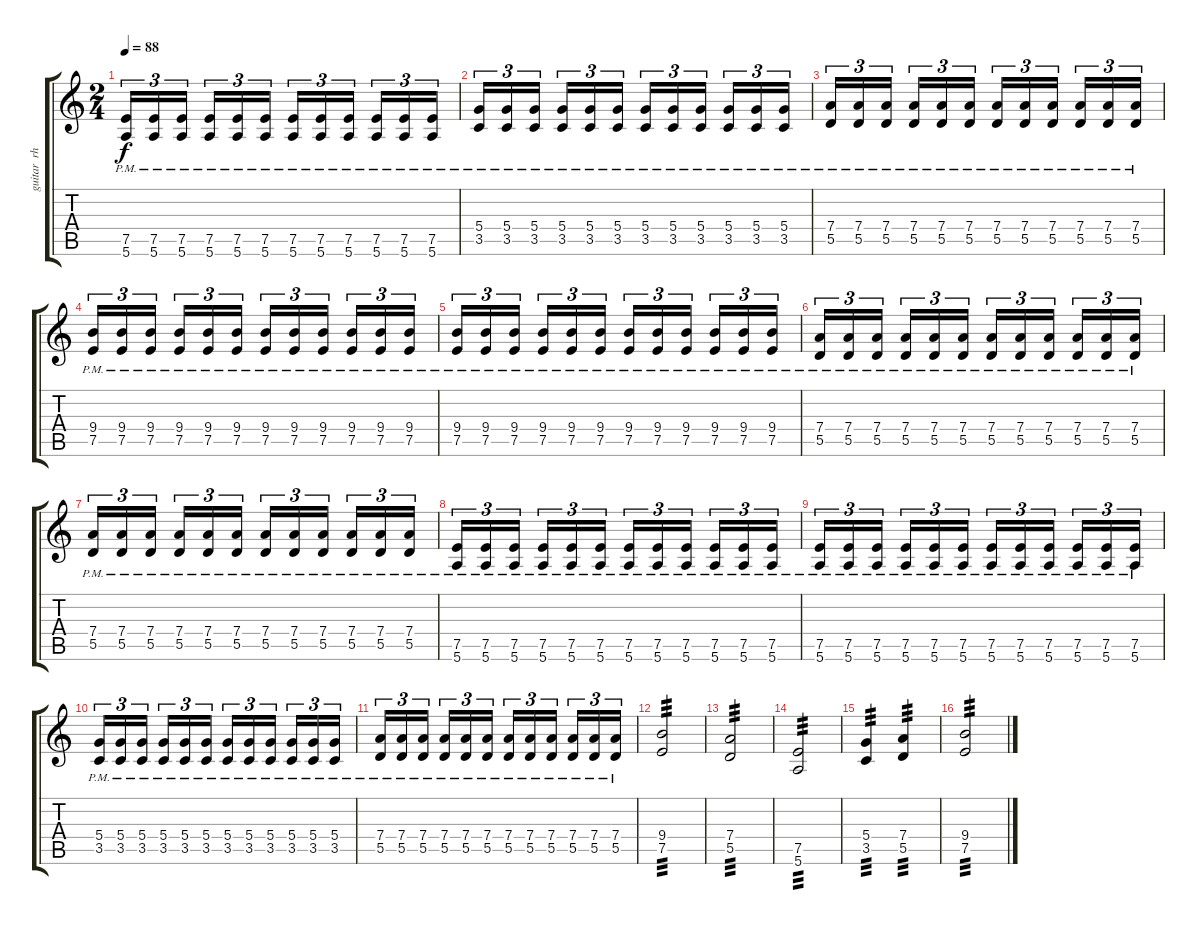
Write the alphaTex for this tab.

\track ("guitar  rhythm  left" "guitar  rh") {instrument distortionguitar}
\staff {score tabs}
\tuning (E4 B3 G3 D3 A2 E2) {hide}
\ts (2 4)
\tempo 88
\clef g2
\ks c
(7.5{pm} 5.6{pm}).16{tu (3 2) dy f} (7.5{pm} 5.6{pm}).16{tu (3 2)} (7.5{pm} 5.6{pm}).16{tu (3 2) beam splitsecondary} (7.5{pm} 5.6{pm}).16{tu (3 2)} (7.5{pm} 5.6{pm}).16{tu (3 2)} (7.5{pm} 5.6{pm}).16{tu (3 2)} (7.5{pm} 5.6{pm}).16{tu (3 2)} (7.5{pm} 5.6{pm}).16{tu (3 2)} (7.5{pm} 5.6{pm}).16{tu (3 2) beam splitsecondary} (7.5{pm} 5.6{pm}).16{tu (3 2)} (7.5{pm} 5.6{pm}).16{tu (3 2)} (7.5{pm} 5.6{pm}).16{tu (3 2)} |
(5.4{pm} 3.5{pm}).16{tu (3 2)} (5.4{pm} 3.5{pm}).16{tu (3 2)} (5.4{pm} 3.5{pm}).16{tu (3 2) beam splitsecondary} (5.4{pm} 3.5{pm}).16{tu (3 2)} (5.4{pm} 3.5{pm}).16{tu (3 2)} (5.4{pm} 3.5{pm}).16{tu (3 2)} (5.4{pm} 3.5{pm}).16{tu (3 2)} (5.4{pm} 3.5{pm}).16{tu (3 2)} (5.4{pm} 3.5{pm}).16{tu (3 2) beam splitsecondary} (5.4{pm} 3.5{pm}).16{tu (3 2)} (5.4{pm} 3.5{pm}).16{tu (3 2)} (5.4{pm} 3.5{pm}).16{tu (3 2)} |
(7.4{pm} 5.5{pm}).16{tu (3 2)} (7.4{pm} 5.5{pm}).16{tu (3 2)} (7.4{pm} 5.5{pm}).16{tu (3 2) beam splitsecondary} (7.4{pm} 5.5{pm}).16{tu (3 2)} (7.4{pm} 5.5{pm}).16{tu (3 2)} (7.4{pm} 5.5{pm}).16{tu (3 2)} (7.4{pm} 5.5{pm}).16{tu (3 2)} (7.4{pm} 5.5{pm}).16{tu (3 2)} (7.4{pm} 5.5{pm}).16{tu (3 2) beam splitsecondary} (7.4{pm} 5.5{pm}).16{tu (3 2)} (7.4{pm} 5.5{pm}).16{tu (3 2)} (7.4{pm} 5.5{pm}).16{tu (3 2)} |
(9.4{pm} 7.5{pm}).16{tu (3 2)} (9.4{pm} 7.5{pm}).16{tu (3 2)} (9.4{pm} 7.5{pm}).16{tu (3 2) beam splitsecondary} (9.4{pm} 7.5{pm}).16{tu (3 2)} (9.4{pm} 7.5{pm}).16{tu (3 2)} (9.4{pm} 7.5{pm}).16{tu (3 2)} (9.4{pm} 7.5{pm}).16{tu (3 2)} (9.4{pm} 7.5{pm}).16{tu (3 2)} (9.4{pm} 7.5{pm}).16{tu (3 2) beam splitsecondary} (9.4{pm} 7.5{pm}).16{tu (3 2)} (9.4{pm} 7.5{pm}).16{tu (3 2)} (9.4{pm} 7.5{pm}).16{tu (3 2)} |
(9.4{pm} 7.5{pm}).16{tu (3 2)} (9.4{pm} 7.5{pm}).16{tu (3 2)} (9.4{pm} 7.5{pm}).16{tu (3 2) beam splitsecondary} (9.4{pm} 7.5{pm}).16{tu (3 2)} (9.4{pm} 7.5{pm}).16{tu (3 2)} (9.4{pm} 7.5{pm}).16{tu (3 2)} (9.4{pm} 7.5{pm}).16{tu (3 2)} (9.4{pm} 7.5{pm}).16{tu (3 2)} (9.4{pm} 7.5{pm}).16{tu (3 2) beam splitsecondary} (9.4{pm} 7.5{pm}).16{tu (3 2)} (9.4{pm} 7.5{pm}).16{tu (3 2)} (9.4{pm} 7.5{pm}).16{tu (3 2)} |
(7.4{pm} 5.5{pm}).16{tu (3 2)} (7.4{pm} 5.5{pm}).16{tu (3 2)} (7.4{pm} 5.5{pm}).16{tu (3 2) beam splitsecondary} (7.4{pm} 5.5{pm}).16{tu (3 2)} (7.4{pm} 5.5{pm}).16{tu (3 2)} (7.4{pm} 5.5{pm}).16{tu (3 2)} (7.4{pm} 5.5{pm}).16{tu (3 2)} (7.4{pm} 5.5{pm}).16{tu (3 2)} (7.4{pm} 5.5{pm}).16{tu (3 2) beam splitsecondary} (7.4{pm} 5.5{pm}).16{tu (3 2)} (7.4{pm} 5.5{pm}).16{tu (3 2)} (7.4{pm} 5.5{pm}).16{tu (3 2)} |
(7.4{pm} 5.5{pm}).16{tu (3 2)} (7.4{pm} 5.5{pm}).16{tu (3 2)} (7.4{pm} 5.5{pm}).16{tu (3 2) beam splitsecondary} (7.4{pm} 5.5{pm}).16{tu (3 2)} (7.4{pm} 5.5{pm}).16{tu (3 2)} (7.4{pm} 5.5{pm}).16{tu (3 2)} (7.4{pm} 5.5{pm}).16{tu (3 2)} (7.4{pm} 5.5{pm}).16{tu (3 2)} (7.4{pm} 5.5{pm}).16{tu (3 2) beam splitsecondary} (7.4{pm} 5.5{pm}).16{tu (3 2)} (7.4{pm} 5.5{pm}).16{tu (3 2)} (7.4{pm} 5.5{pm}).16{tu (3 2)} |
(7.5{pm} 5.6{pm}).16{tu (3 2)} (7.5{pm} 5.6{pm}).16{tu (3 2)} (7.5{pm} 5.6{pm}).16{tu (3 2) beam splitsecondary} (7.5{pm} 5.6{pm}).16{tu (3 2)} (7.5{pm} 5.6{pm}).16{tu (3 2)} (7.5{pm} 5.6{pm}).16{tu (3 2)} (7.5{pm} 5.6{pm}).16{tu (3 2)} (7.5{pm} 5.6{pm}).16{tu (3 2)} (7.5{pm} 5.6{pm}).16{tu (3 2) beam splitsecondary} (7.5{pm} 5.6{pm}).16{tu (3 2)} (7.5{pm} 5.6{pm}).16{tu (3 2)} (7.5{pm} 5.6{pm}).16{tu (3 2)} |
(7.5{pm} 5.6{pm}).16{tu (3 2)} (7.5{pm} 5.6{pm}).16{tu (3 2)} (7.5{pm} 5.6{pm}).16{tu (3 2) beam splitsecondary} (7.5{pm} 5.6{pm}).16{tu (3 2)} (7.5{pm} 5.6{pm}).16{tu (3 2)} (7.5{pm} 5.6{pm}).16{tu (3 2)} (7.5{pm} 5.6{pm}).16{tu (3 2)} (7.5{pm} 5.6{pm}).16{tu (3 2)} (7.5{pm} 5.6{pm}).16{tu (3 2) beam splitsecondary} (7.5{pm} 5.6{pm}).16{tu (3 2)} (7.5{pm} 5.6{pm}).16{tu (3 2)} (7.5{pm} 5.6{pm}).16{tu (3 2)} |
(5.4{pm} 3.5{pm}).16{tu (3 2)} (5.4{pm} 3.5{pm}).16{tu (3 2)} (5.4{pm} 3.5{pm}).16{tu (3 2) beam splitsecondary} (5.4{pm} 3.5{pm}).16{tu (3 2)} (5.4{pm} 3.5{pm}).16{tu (3 2)} (5.4{pm} 3.5{pm}).16{tu (3 2)} (5.4{pm} 3.5{pm}).16{tu (3 2)} (5.4{pm} 3.5{pm}).16{tu (3 2)} (5.4{pm} 3.5{pm}).16{tu (3 2) beam splitsecondary} (5.4{pm} 3.5{pm}).16{tu (3 2)} (5.4{pm} 3.5{pm}).16{tu (3 2)} (5.4{pm} 3.5{pm}).16{tu (3 2)} |
(7.4{pm} 5.5{pm}).16{tu (3 2)} (7.4{pm} 5.5{pm}).16{tu (3 2)} (7.4{pm} 5.5{pm}).16{tu (3 2) beam splitsecondary} (7.4{pm} 5.5{pm}).16{tu (3 2)} (7.4{pm} 5.5{pm}).16{tu (3 2)} (7.4{pm} 5.5{pm}).16{tu (3 2)} (7.4{pm} 5.5{pm}).16{tu (3 2)} (7.4{pm} 5.5{pm}).16{tu (3 2)} (7.4{pm} 5.5{pm}).16{tu (3 2) beam splitsecondary} (7.4{pm} 5.5{pm}).16{tu (3 2)} (7.4{pm} 5.5{pm}).16{tu (3 2)} (7.4{pm} 5.5{pm}).16{tu (3 2)} |
(9.4 7.5).2{tp 3} |
(7.4 5.5).2{tp 3} |
(7.5 5.6).2{tp 3} |
(5.4 3.5).4{tp 3} (7.4 5.5).4{tp 3} |
(9.4 7.5).2{tp 3}
